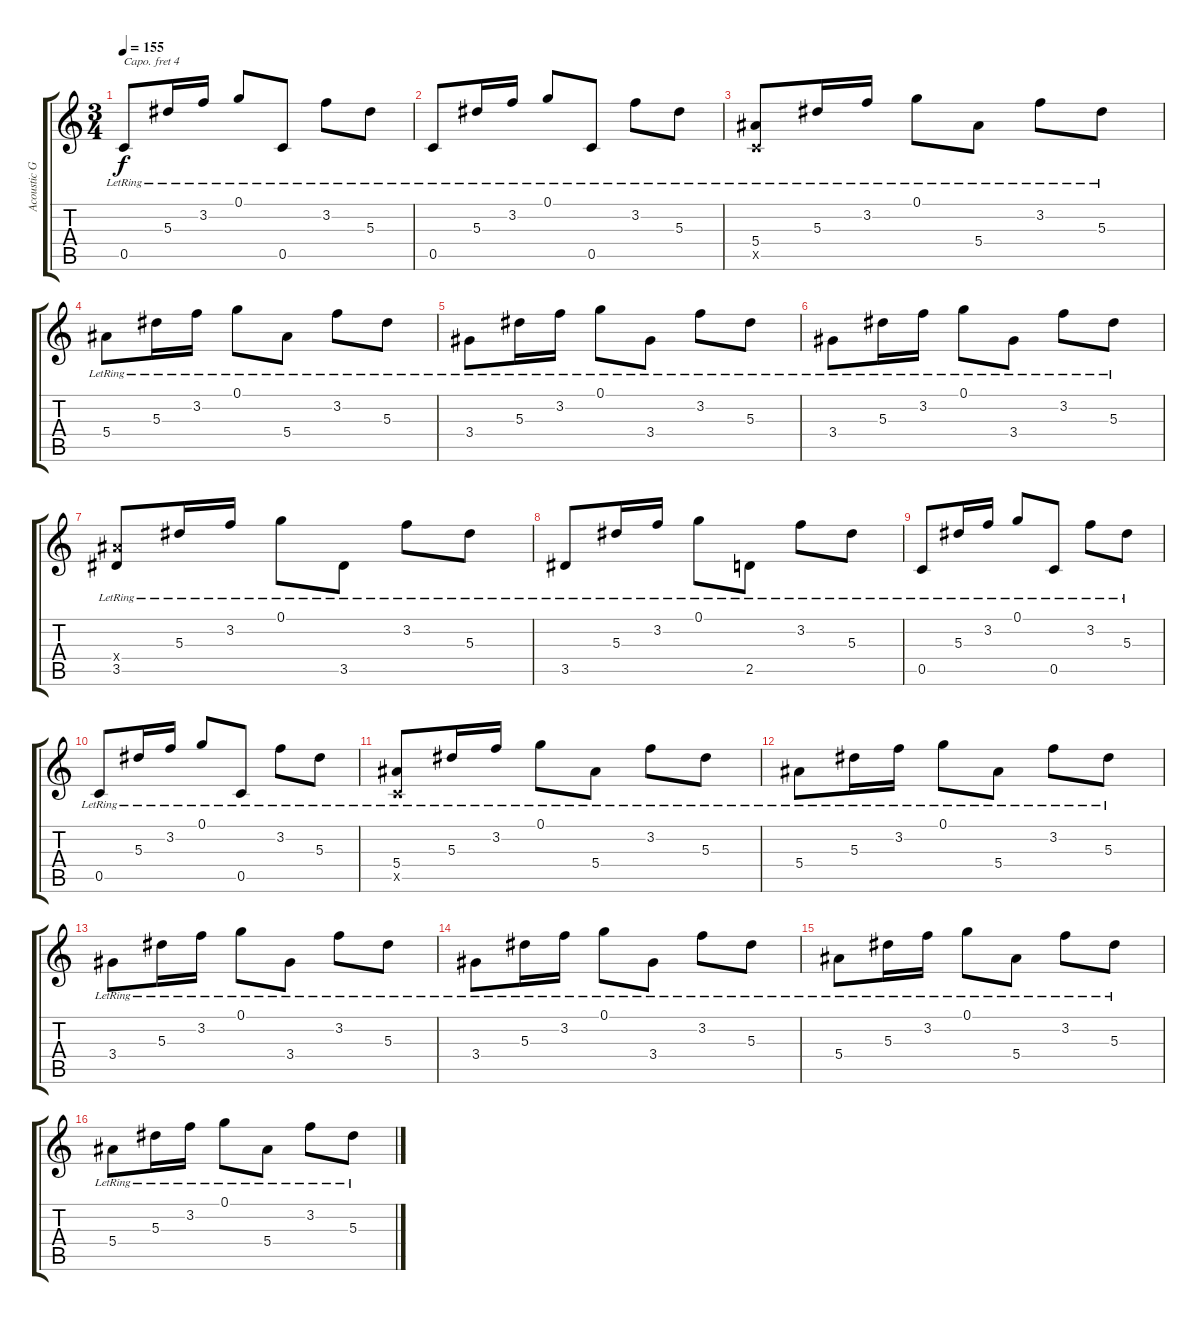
\track ("Acoustic Guitar" "Acoustic G") {instrument acousticguitarsteel}
\staff {score tabs}
\capo 4
\tuning (Eb4 Bb3 Gb3 Db3 Ab2 Eb2) {hide}
\ts (3 4)
\tempo 155
\clef g2
\ks c
0.5{lr}.8{dy f} 5.3{lr}.16 3.2{lr}.16 0.1{lr}.8 0.5{lr}.8 3.2{lr}.8 5.3{lr}.8 |
0.5{lr}.8 5.3{lr}.16 3.2{lr}.16 0.1{lr}.8 0.5{lr}.8 3.2{lr}.8 5.3{lr}.8 |
(5.4{lr} 0.5{x}).8 5.3{lr}.16 3.2{lr}.16 0.1{lr}.8 5.4{lr}.8 3.2{lr}.8 5.3{lr}.8 |
5.4{lr}.8 5.3{lr}.16 3.2{lr}.16 0.1{lr}.8 5.4{lr}.8 3.2{lr}.8 5.3{lr}.8 |
3.4{lr}.8 5.3{lr}.16 3.2{lr}.16 0.1{lr}.8 3.4{lr}.8 3.2{lr}.8 5.3{lr}.8 |
3.4{lr}.8 5.3{lr}.16 3.2{lr}.16 0.1{lr}.8 3.4{lr}.8 3.2{lr}.8 5.3{lr}.8 |
(5.4{x} 3.5{lr}).8 5.3{lr}.16 3.2{lr}.16 0.1{lr}.8 3.5{lr}.8 3.2{lr}.8 5.3{lr}.8 |
3.5{lr}.8 5.3{lr}.16 3.2{lr}.16 0.1{lr}.8 2.5{lr}.8 3.2{lr}.8 5.3{lr}.8 |
0.5{lr}.8 5.3{lr}.16 3.2{lr}.16 0.1{lr}.8 0.5{lr}.8 3.2{lr}.8 5.3{lr}.8 |
0.5{lr}.8 5.3{lr}.16 3.2{lr}.16 0.1{lr}.8 0.5{lr}.8 3.2{lr}.8 5.3{lr}.8 |
(5.4{lr} 0.5{x}).8 5.3{lr}.16 3.2{lr}.16 0.1{lr}.8 5.4{lr}.8 3.2{lr}.8 5.3{lr}.8 |
5.4{lr}.8 5.3{lr}.16 3.2{lr}.16 0.1{lr}.8 5.4{lr}.8 3.2{lr}.8 5.3{lr}.8 |
3.4{lr}.8 5.3{lr}.16 3.2{lr}.16 0.1{lr}.8 3.4{lr}.8 3.2{lr}.8 5.3{lr}.8 |
3.4{lr}.8 5.3{lr}.16 3.2{lr}.16 0.1{lr}.8 3.4{lr}.8 3.2{lr}.8 5.3{lr}.8 |
5.4{lr}.8 5.3{lr}.16 3.2{lr}.16 0.1{lr}.8 5.4{lr}.8 3.2{lr}.8 5.3{lr}.8 |
5.4{lr}.8 5.3{lr}.16 3.2{lr}.16 0.1{lr}.8 5.4{lr}.8 3.2{lr}.8 5.3{lr}.8
